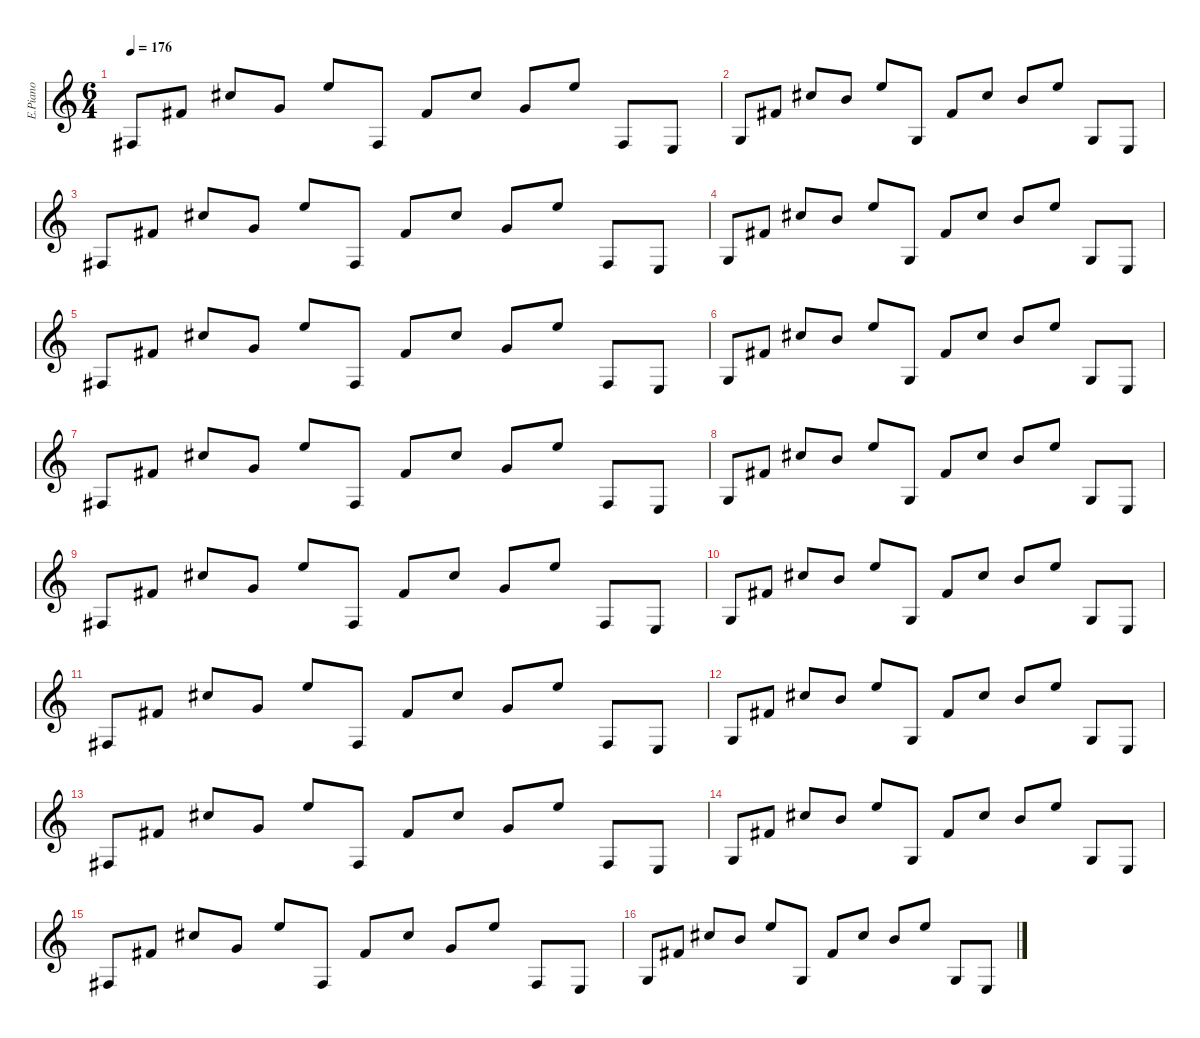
\hideDynamics
\bracketExtendMode groupsimilarinstruments
\otherSystemsTrackNameOrientation horizontal
\track ("E.Piano" "E.Piano") {instrument electricpiano1}
\staff {score}
\tuning (E4 B3 G3 D3 A2 E2)
\displaytranspose 12
\ts (6 4)
\tempo 176
\clef g2
\ks c
2.6{acc #}.8{dy f beam Up} 4.4{acc #}.8{beam Up} 2.2{acc #}.8{beam Up} 0.3.8{beam Up} 0.1.8{beam Up} 2.6{acc #}.8{beam Up} 4.4{acc #}.8{beam Up} 2.2{acc #}.8{beam Up} 0.3.8{beam Up} 0.1.8{beam Up} 2.6{acc #}.8{beam Up} 0.6.8{beam Up} |
3.6.8{beam Up} 4.4{acc #}.8{beam Up} 6.3{acc #}.8{beam Up} 0.2.8{beam Up} 0.1.8{beam Up} 3.6.8{beam Up} 4.4{acc #}.8{beam Up} 6.3{acc #}.8{beam Up} 0.2.8{beam Up} 0.1.8{beam Up} 3.6.8{beam Up} 0.6.8{beam Up} |
2.6{acc #}.8{beam Up} 4.4{acc #}.8{beam Up} 2.2{acc #}.8{beam Up} 0.3.8{beam Up} 0.1.8{beam Up} 2.6{acc #}.8{beam Up} 4.4{acc #}.8{beam Up} 2.2{acc #}.8{beam Up} 0.3.8{beam Up} 0.1.8{beam Up} 2.6{acc #}.8{beam Up} 0.6.8{beam Up} |
3.6.8{beam Up} 4.4{acc #}.8{beam Up} 6.3{acc #}.8{beam Up} 0.2.8{beam Up} 0.1.8{beam Up} 3.6.8{beam Up} 4.4{acc #}.8{beam Up} 6.3{acc #}.8{beam Up} 0.2.8{beam Up} 0.1.8{beam Up} 3.6.8{beam Up} 0.6.8{beam Up} |
2.6{acc #}.8{beam Up} 4.4{acc #}.8{beam Up} 2.2{acc #}.8{beam Up} 0.3.8{beam Up} 0.1.8{beam Up} 2.6{acc #}.8{beam Up} 4.4{acc #}.8{beam Up} 2.2{acc #}.8{beam Up} 0.3.8{beam Up} 0.1.8{beam Up} 2.6{acc #}.8{beam Up} 0.6.8{beam Up} |
3.6.8{beam Up} 4.4{acc #}.8{beam Up} 6.3{acc #}.8{beam Up} 0.2.8{beam Up} 0.1.8{beam Up} 3.6.8{beam Up} 4.4{acc #}.8{beam Up} 6.3{acc #}.8{beam Up} 0.2.8{beam Up} 0.1.8{beam Up} 3.6.8{beam Up} 0.6.8{beam Up} |
2.6{acc #}.8{beam Up} 4.4{acc #}.8{beam Up} 2.2{acc #}.8{beam Up} 0.3.8{beam Up} 0.1.8{beam Up} 2.6{acc #}.8{beam Up} 4.4{acc #}.8{beam Up} 2.2{acc #}.8{beam Up} 0.3.8{beam Up} 0.1.8{beam Up} 2.6{acc #}.8{beam Up} 0.6.8{beam Up} |
3.6.8{beam Up} 4.4{acc #}.8{beam Up} 6.3{acc #}.8{beam Up} 0.2.8{beam Up} 0.1.8{beam Up} 3.6.8{beam Up} 4.4{acc #}.8{beam Up} 6.3{acc #}.8{beam Up} 0.2.8{beam Up} 0.1.8{beam Up} 3.6.8{beam Up} 0.6.8{beam Up} |
2.6{acc #}.8{beam Up} 4.4{acc #}.8{beam Up} 2.2{acc #}.8{beam Up} 0.3.8{beam Up} 0.1.8{beam Up} 2.6{acc #}.8{beam Up} 4.4{acc #}.8{beam Up} 2.2{acc #}.8{beam Up} 0.3.8{beam Up} 0.1.8{beam Up} 2.6{acc #}.8{beam Up} 0.6.8{beam Up} |
3.6.8{beam Up} 4.4{acc #}.8{beam Up} 6.3{acc #}.8{beam Up} 0.2.8{beam Up} 0.1.8{beam Up} 3.6.8{beam Up} 4.4{acc #}.8{beam Up} 6.3{acc #}.8{beam Up} 0.2.8{beam Up} 0.1.8{beam Up} 3.6.8{beam Up} 0.6.8{beam Up} |
2.6{acc #}.8{beam Up} 4.4{acc #}.8{beam Up} 2.2{acc #}.8{beam Up} 0.3.8{beam Up} 0.1.8{beam Up} 2.6{acc #}.8{beam Up} 4.4{acc #}.8{beam Up} 2.2{acc #}.8{beam Up} 0.3.8{beam Up} 0.1.8{beam Up} 2.6{acc #}.8{beam Up} 0.6.8{beam Up} |
3.6.8{beam Up} 4.4{acc #}.8{beam Up} 6.3{acc #}.8{beam Up} 0.2.8{beam Up} 0.1.8{beam Up} 3.6.8{beam Up} 4.4{acc #}.8{beam Up} 6.3{acc #}.8{beam Up} 0.2.8{beam Up} 0.1.8{beam Up} 3.6.8{beam Up} 0.6.8{beam Up} |
2.6{acc #}.8{beam Up} 4.4{acc #}.8{beam Up} 2.2{acc #}.8{beam Up} 0.3.8{beam Up} 0.1.8{beam Up} 2.6{acc #}.8{beam Up} 4.4{acc #}.8{beam Up} 2.2{acc #}.8{beam Up} 0.3.8{beam Up} 0.1.8{beam Up} 2.6{acc #}.8{beam Up} 0.6.8{beam Up} |
3.6.8{beam Up} 4.4{acc #}.8{beam Up} 6.3{acc #}.8{beam Up} 0.2.8{beam Up} 0.1.8{beam Up} 3.6.8{beam Up} 4.4{acc #}.8{beam Up} 6.3{acc #}.8{beam Up} 0.2.8{beam Up} 0.1.8{beam Up} 3.6.8{beam Up} 0.6.8{beam Up} |
2.6{acc #}.8{beam Up} 4.4{acc #}.8{beam Up} 2.2{acc #}.8{beam Up} 0.3.8{beam Up} 0.1.8{beam Up} 2.6{acc #}.8{beam Up} 4.4{acc #}.8{beam Up} 2.2{acc #}.8{beam Up} 0.3.8{beam Up} 0.1.8{beam Up} 2.6{acc #}.8{beam Up} 0.6.8{beam Up} |
3.6.8{beam Up} 4.4{acc #}.8{beam Up} 6.3{acc #}.8{beam Up} 0.2.8{beam Up} 0.1.8{beam Up} 3.6.8{beam Up} 4.4{acc #}.8{beam Up} 6.3{acc #}.8{beam Up} 0.2.8{beam Up} 0.1.8{beam Up} 3.6.8{beam Up} 0.6.8{beam Up}
